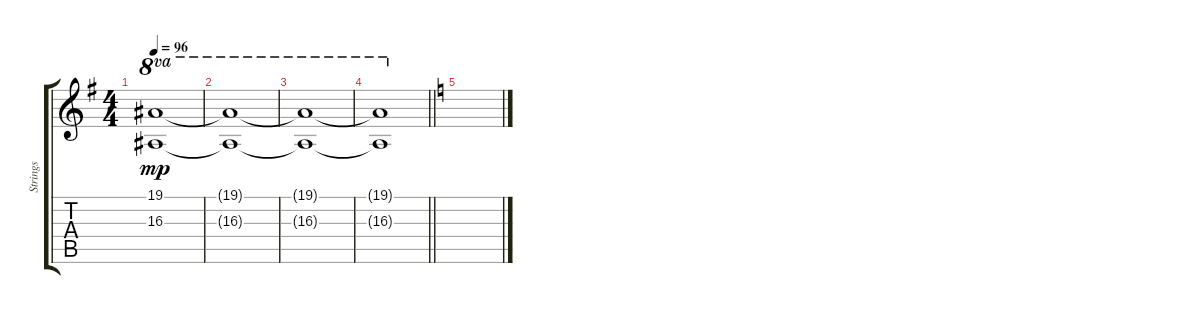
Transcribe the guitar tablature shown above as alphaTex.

\track ("Strings" "Strings") {instrument stringensemble1}
\staff {score tabs}
\tuning (Eb4 Bb3 Gb3 Db3 Ab2 Eb2) {hide}
\ts (4 4)
\tempo 96
\clef g2
\ks g
(19.1{t} 16.3{t}).1{ot 8va dy mp} |
(19.1{t} 16.3{t}).1{ot 8va} |
(19.1{t} 16.3{t}).1{ot 8va} |
\barLineRight lightlight
(19.1{t} 16.3{t}).1{ot 8va} |
\ks c
